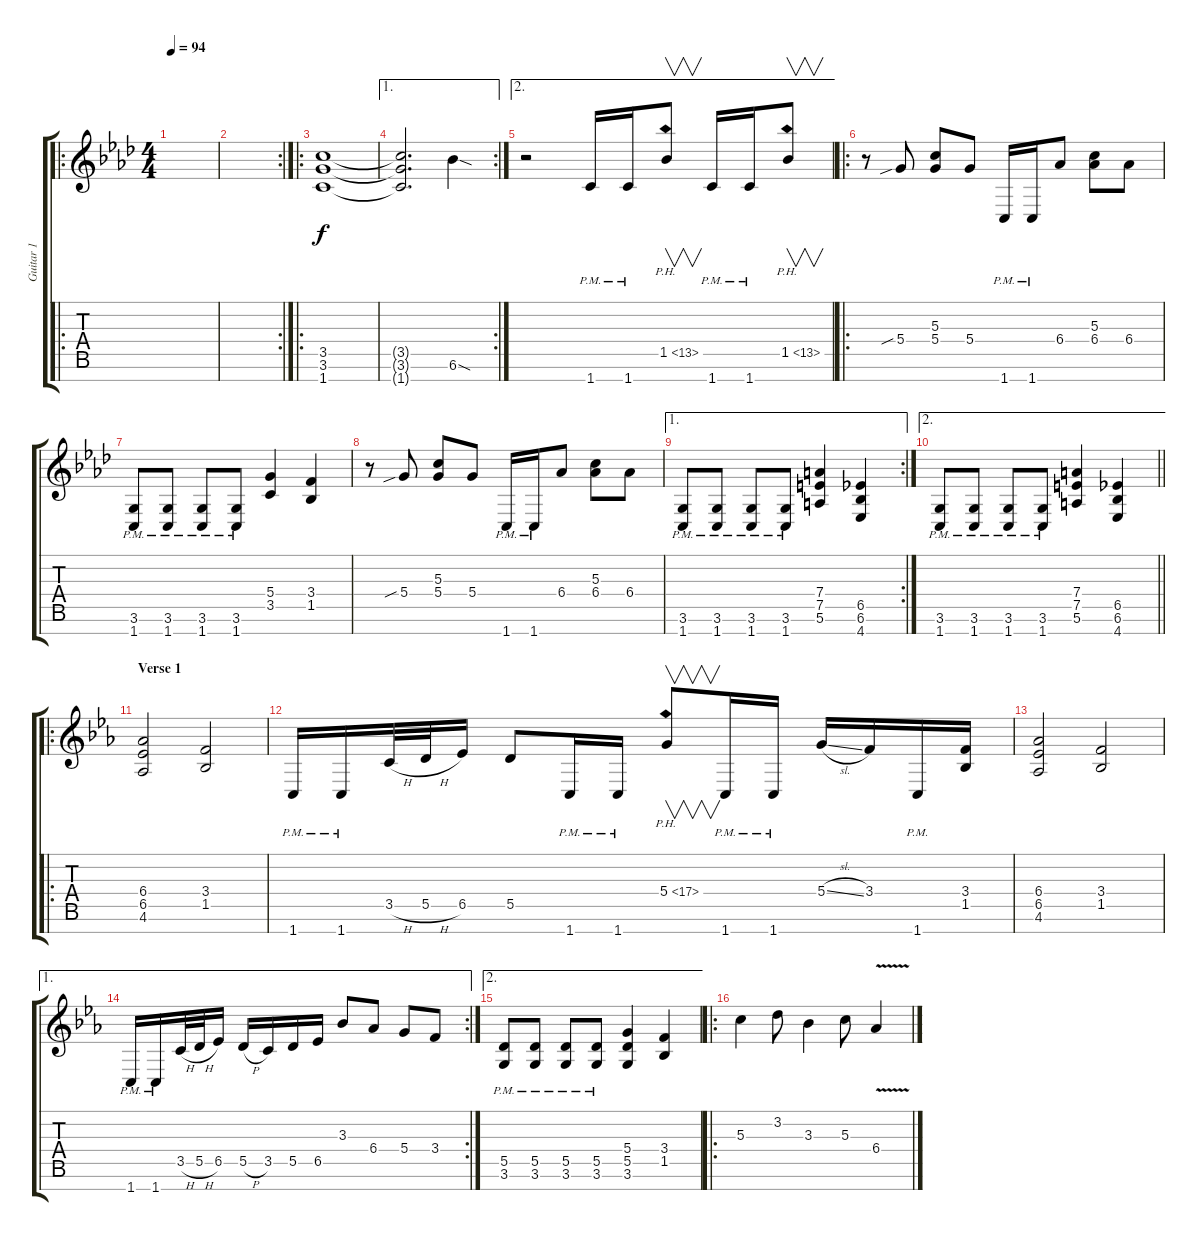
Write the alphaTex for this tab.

\track ("Guitar 1" "Guitar 1") {instrument distortionguitar}
\staff {score tabs}
\tuning (E4 B3 G3 D3 A2 E2 B1) {hide}
\ro
\ts (4 4)
\tempo 94
\clef g2
\ks ab
|
\rc 2
|
\ro
(3.5 3.6 1.7).1{ot 8vb} |
\ae 1
\rc 2
(3.5{t} 3.6{t} 1.7{t}).2{d ot 8vb} 6.6{sod}.4{ot 8vb} |
\ae 2
r.2{ot 8vb} 1.7{pm}.16{ot 8vb} 1.7{pm}.16{ot 8vb} 1.5{ph 12}.8{v ot 8vb} 1.7{pm}.16{ot 8vb} 1.7{pm}.16{ot 8vb} 1.5{ph 12}.8{v ot 8vb} |
\ro
r.8 5.4{sib}.8 (5.3 5.4).8 5.4.8 1.7{pm}.16 1.7{pm}.16 6.4.8 (5.3 6.4).8 6.4.8 |
(3.6{pm} 1.7{pm}).8 (3.6{pm} 1.7{pm}).8 (3.6{pm} 1.7{pm}).8 (3.6{pm} 1.7{pm}).8 (5.4 3.5).4 (3.4 1.5).4 |
r.8 5.4{sib}.8 (5.3 5.4).8 5.4.8 1.7{pm}.16 1.7{pm}.16 6.4.8 (5.3 6.4).8 6.4.8 |
\ae 1
\rc 2
(3.6{pm} 1.7{pm}).8 (3.6{pm} 1.7{pm}).8 (3.6{pm} 1.7{pm}).8 (3.6{pm} 1.7{pm}).8 (7.4 7.5 5.6).4 (6.5 6.6 4.7).4 |
\ae 2
\barLineRight lightlight
(3.6{pm} 1.7{pm}).8 (3.6{pm} 1.7{pm}).8 (3.6{pm} 1.7{pm}).8 (3.6{pm} 1.7{pm}).8 (7.4 7.5 5.6).4 (6.5 6.6 4.7).4 |
\ro
\section ("" "Verse 1")
\ks eb
(6.4 6.5 4.6).2 (3.4 1.5).2 |
1.7{pm}.16 1.7{pm}.16 3.5{h}.32 5.5{h}.32 6.5.16 5.5.8 1.7{pm}.16 1.7{pm}.16 5.4{ph 12}.8{v} 1.7{pm}.16 1.7{pm}.16 5.4{sl}.16 3.4.16 1.7{pm}.16 (3.4 1.5).16 |
(6.4 6.5 4.6).2 (3.4 1.5).2 |
\ae 1
\rc 2
1.7{pm}.16 1.7{pm}.16 3.5{h}.32 5.5{h}.32 6.5.16 5.5{h}.16 3.5.16 5.5.16 6.5.16 3.3.8 6.4.8 5.4.8 3.4.8 |
\ae 2
(5.5{pm} 3.6{pm}).8 (5.5{pm} 3.6{pm}).8 (5.5{pm} 3.6{pm}).8 (5.5{pm} 3.6{pm}).8 (5.4 5.5 3.6).4 (3.4 1.5).4 |
\ro
5.3.4 3.2.8 3.3.4 5.3.8 6.4{v}.4
